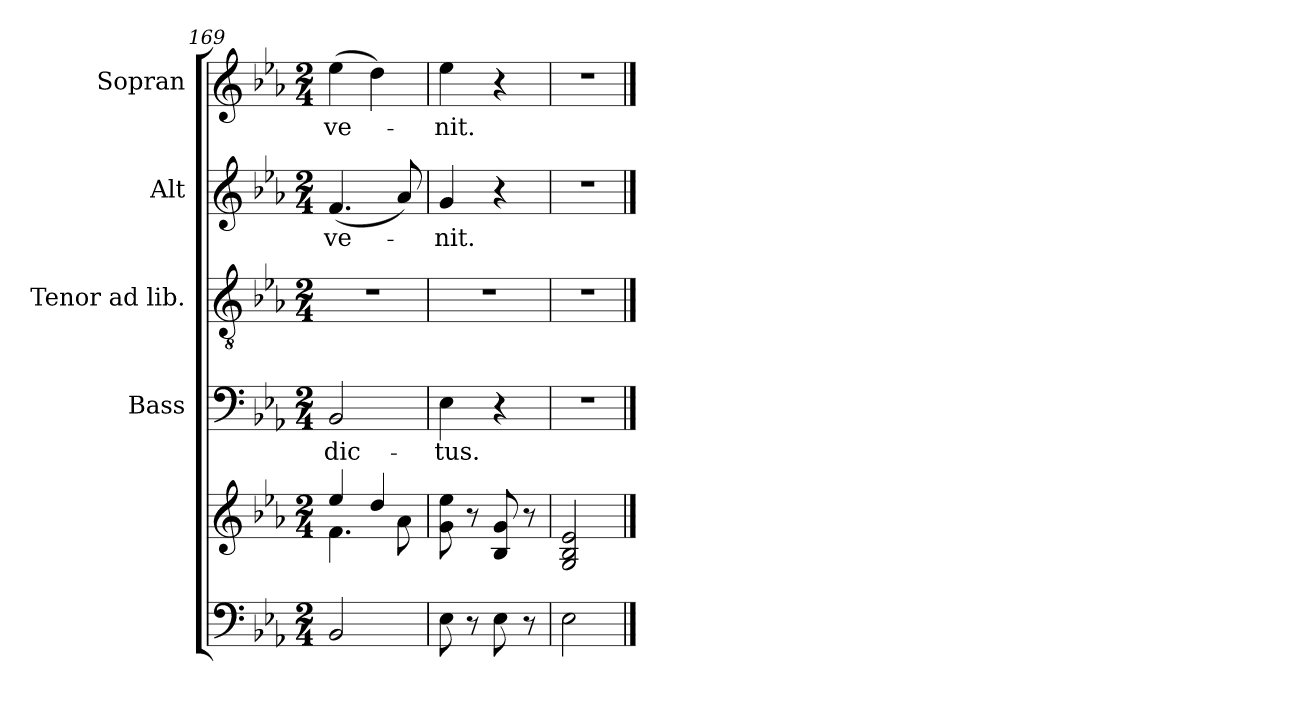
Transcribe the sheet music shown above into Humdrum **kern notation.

**kern	**kern	**kern	**text	**kern	**kern	**text	**kern	**text
*part5	*part5	*part4	*part4	*part3	*part2	*part2	*part1	*part1
*staff6	*staff5	*staff4	*staff4	*staff3	*staff2	*staff2	*staff1	*staff1
*	*	*I"Bass	*	*I"Tenor ad lib.	*I"Alt	*	*I"Sopran	*
*	*	*I'B.	*	*I'T.	*I'A.	*	*I'S.	*
*clefF4	*clefG2	*clefF4	*	*clefGv2	*clefG2	*	*clefG2	*
*k[b-e-a-]	*k[b-e-a-]	*k[b-e-a-]	*	*k[b-e-a-]	*k[b-e-a-]	*	*k[b-e-a-]	*
*E-:	*E-:	*E-:	*	*E-:	*E-:	*	*E-:	*
*M2/4	*M2/4	*M2/4	*	*M2/4	*M2/4	*	*M2/4	*
=169	=169	=169	=169	=169	=169	=169	=169	=169
*	*^	*	*	*	*	*	*	*
!	!	!	!	!LO:LY:b	!	!	!LO:LY:b	!	!LO:LY:b
2BB-/	4ee-/	4.f\	2BB-/	-dic-	2r	(<4.f/	ve-	(>4ee-\	ve-
.	4dd/	.	.	.	.	.	.	4dd\)	.
.	.	8a-\	.	.	.	8a-/)	.	.	.
=170	=170	=170	=170	=170	=170	=170	=170	=170	=170
!	!	!	!	!LO:LY:b	!	!	!LO:LY:b	!	!LO:LY:b
*	*v	*v	*	*	*	*	*	*	*
8E-\	8g\ 8ee-\	4E-\	-tus.	2r	4g/	-nit.	4ee-\	-nit.
8r	8r	.	.	.	.	.	.	.
8E-\	8B-/ 8g/	4r	.	.	4r	.	4r	.
8r	8r	.	.	.	.	.	.	.
=171	=171	=171	=171	=171	=171	=171	=171	=171
2E-\	2G/ 2B-/ 2e-/	2r	.	2r	2r	.	2r	.
==	==	==	==	==	==	==	==	==
*-	*-	*-	*-	*-	*-	*-	*-	*-
